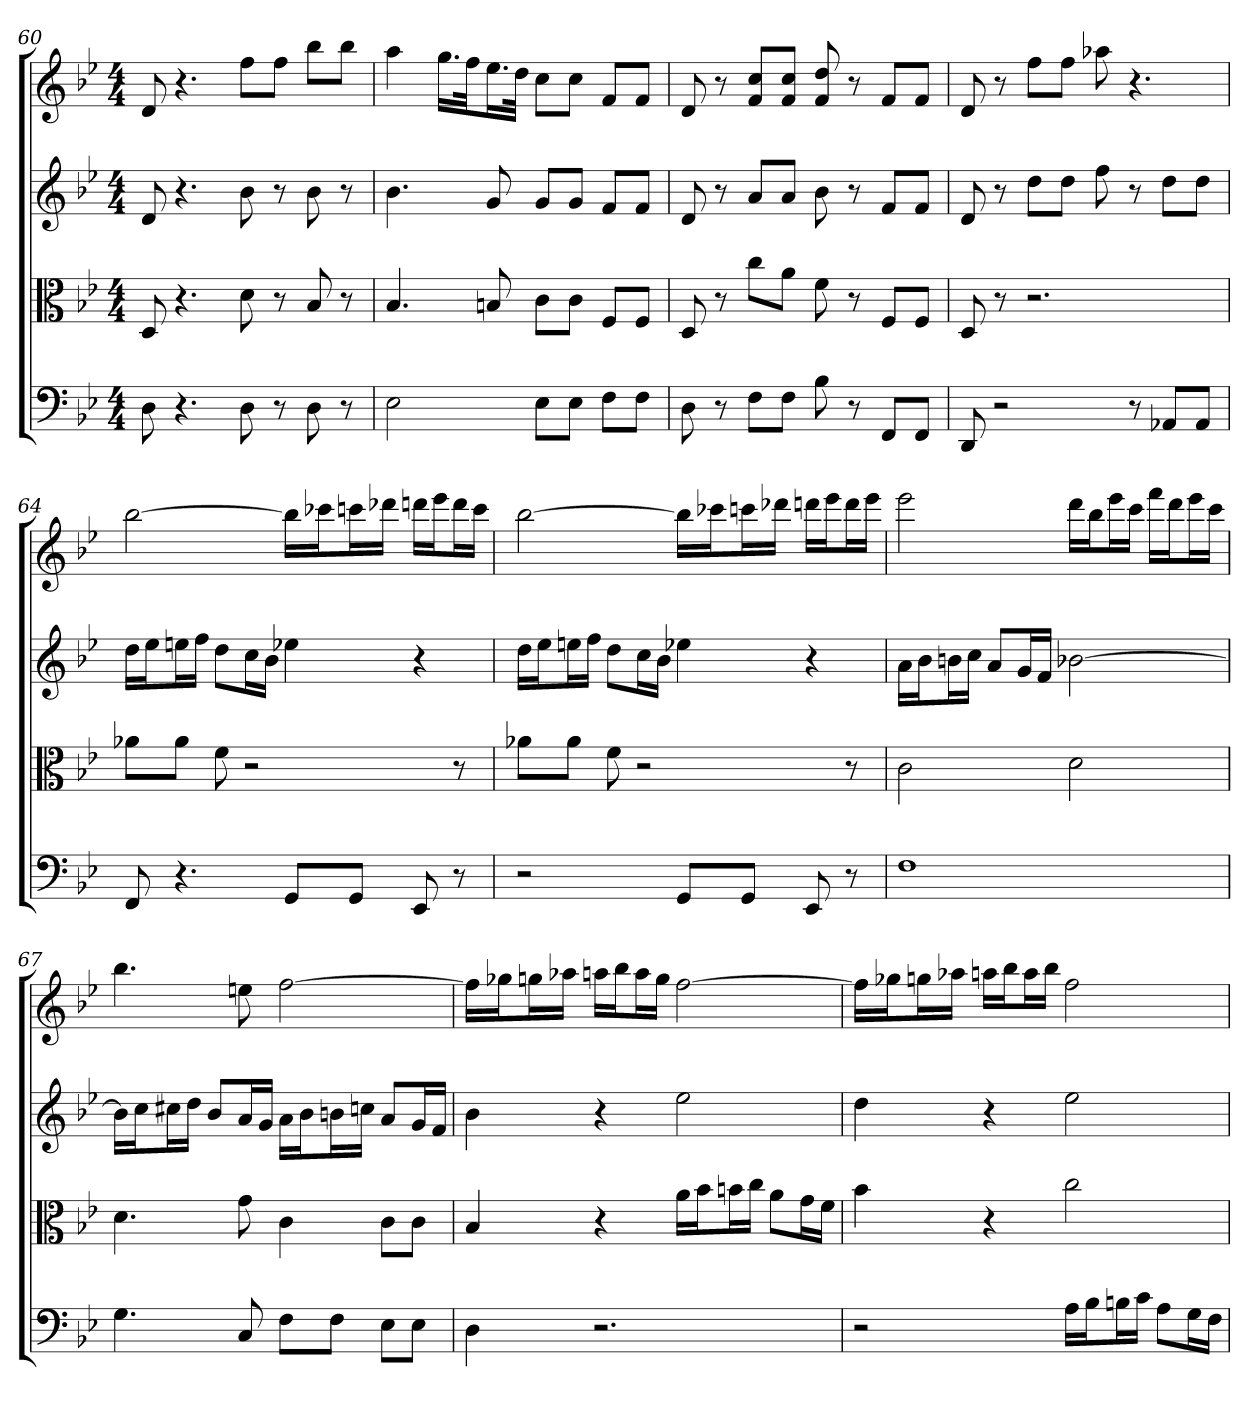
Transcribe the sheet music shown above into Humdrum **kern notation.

**kern	**kern	**kern	**kern
*part4	*part3	*part2	*part1
*staff4	*staff3	*staff2	*staff1
*clefF4	*clefC3	*	*
*k[b-e-]	*k[b-e-]	*k[b-e-]	*k[b-e-]
*B-:	*B-:	*B-:	*B-:
*M4/4	*M4/4	*M4/4	*M4/4
=60	=60	=60	=60
8D	8D	8d	8d
4.r	4.r	4.r	4.r
8D	8d	8b-	8ffL
8r	8r	8r	8ffJ
8D	8B-	8b-	8bb-L
8r	8r	8r	8bb-J
=61	=61	=61	=61
2E-	4.B-	4.b-	4aa
.	.	.	16.ggLL
.	.	.	32ffJk
.	8Bn	8g	16.ee-L
.	.	.	32ddJJk
8E-\L	8c\L	8gL	8ccL
8E-\J	8c\J	8gJ	8ccJ
8F\L	8F/L	8fL	8fL
8F\J	8F/J	8fJ	8fJ
=62	=62	=62	=62
8D	8D	8d	8d
8r	8r	8r	8r
8F\L	8cc\L	8aL	8f 8ccL
8F\J	8a\J	8aJ	8f 8ccJ
8B-	8f	8b-	8f 8dd
8r	8r	8r	8r
8FF/L	8F/L	8fL	8fL
8FF/J	8F/J	8fJ	8fJ
=63	=63	=63	=63
8DD	8D	8d	8d
2r	8r	8r	8r
.	2.r	8ddL	8ffL
.	.	8ddJ	8ffJ
.	.	8ff	8aa-X
8r	.	8r	4.r
8AA-X/L	.	8ddL	.
8AA-/J	.	8ddJ	.
=64	=64	=64	=64
8FF	8a-X\L	16ddLL	[2bb-
.	.	16ee-J	.
4.r	8a-\J	16eenL	.
.	.	16ffJJ	.
.	8f	8ddL	.
.	2r	16ccL	.
.	.	16b-JJ	.
8GG/L	.	4ee-X	16bb-LL]
.	.	.	16ccc-XJ
8GG/J	.	.	16cccnL
.	.	.	16ddd-XJJ
8EE-	.	4r	16dddnLL
.	.	.	16eee-J
8r	8r	.	16dddL
.	.	.	16cccJJ
=65	=65	=65	=65
2r	8a-X\L	16ddLL	[2bb-
.	.	16ee-J	.
.	8a-\J	16eenL	.
.	.	16ffJJ	.
.	8f	8ddL	.
.	2r	16ccL	.
.	.	16b-JJ	.
8GG/L	.	4ee-X	16bb-LL]
.	.	.	16ccc-XJ
8GG/J	.	.	16cccnL
.	.	.	16ddd-XJJ
8EE-	.	4r	16dddnLL
.	.	.	16eee-J
8r	8r	.	16dddL
.	.	.	16eee-JJ
=66	=66	=66	=66
1F	2c	16aLL	2eee-
.	.	16b-J	.
.	.	16bnL	.
.	.	16ccJJ	.
.	.	8aL	.
.	.	16gL	.
.	.	16fJJ	.
.	2d	[2b-X	16dddLL
.	.	.	16bb-J
.	.	.	16eee-L
.	.	.	16cccJJ
.	.	.	16fffLL
.	.	.	16dddJ
.	.	.	16eee-L
.	.	.	16cccJJ
=67	=67	=67	=67
4.G	4.d	16b-LL]	4.bb-
.	.	16ccJ	.
.	.	16cc#XL	.
.	.	16ddJJ	.
.	.	8b-L	.
8C	8g	16aL	8een
.	.	16gJJ	.
8F\L	4c	16aLL	[2ff
.	.	16b-J	.
8F\J	.	16bnL	.
.	.	16ccnJJ	.
8E-\L	8c\L	8aL	.
8E-\J	8c\J	16gL	.
.	.	16fJJ	.
=68	=68	=68	=68
4D	4B-	4b-	16ffLL]
.	.	.	16gg-XJ
.	.	.	16ggnL
.	.	.	16aa-XJJ
2.r	4r	4r	16aanLL
.	.	.	16bb-J
.	.	.	16aaL
.	.	.	16ggJJ
.	16a\LL	2ee-	[2ff
.	16b-\J	.	.
.	16bn\L	.	.
.	16cc\JJ	.	.
.	8a\L	.	.
.	16g\L	.	.
.	16f\JJ	.	.
=69	=69	=69	=69
2r	4b-	4dd	16ffLL]
.	.	.	16gg-XJ
.	.	.	16ggnL
.	.	.	16aa-XJJ
.	4r	4r	16aanLL
.	.	.	16bb-J
.	.	.	16aaL
.	.	.	16bb-JJ
16A\LL	2cc	2ee-	2ff
16B-\J	.	.	.
16Bn\L	.	.	.
16c\JJ	.	.	.
8A\L	.	.	.
16G\L	.	.	.
16F\JJ	.	.	.
=	=	=	=
*-	*-	*-	*-
